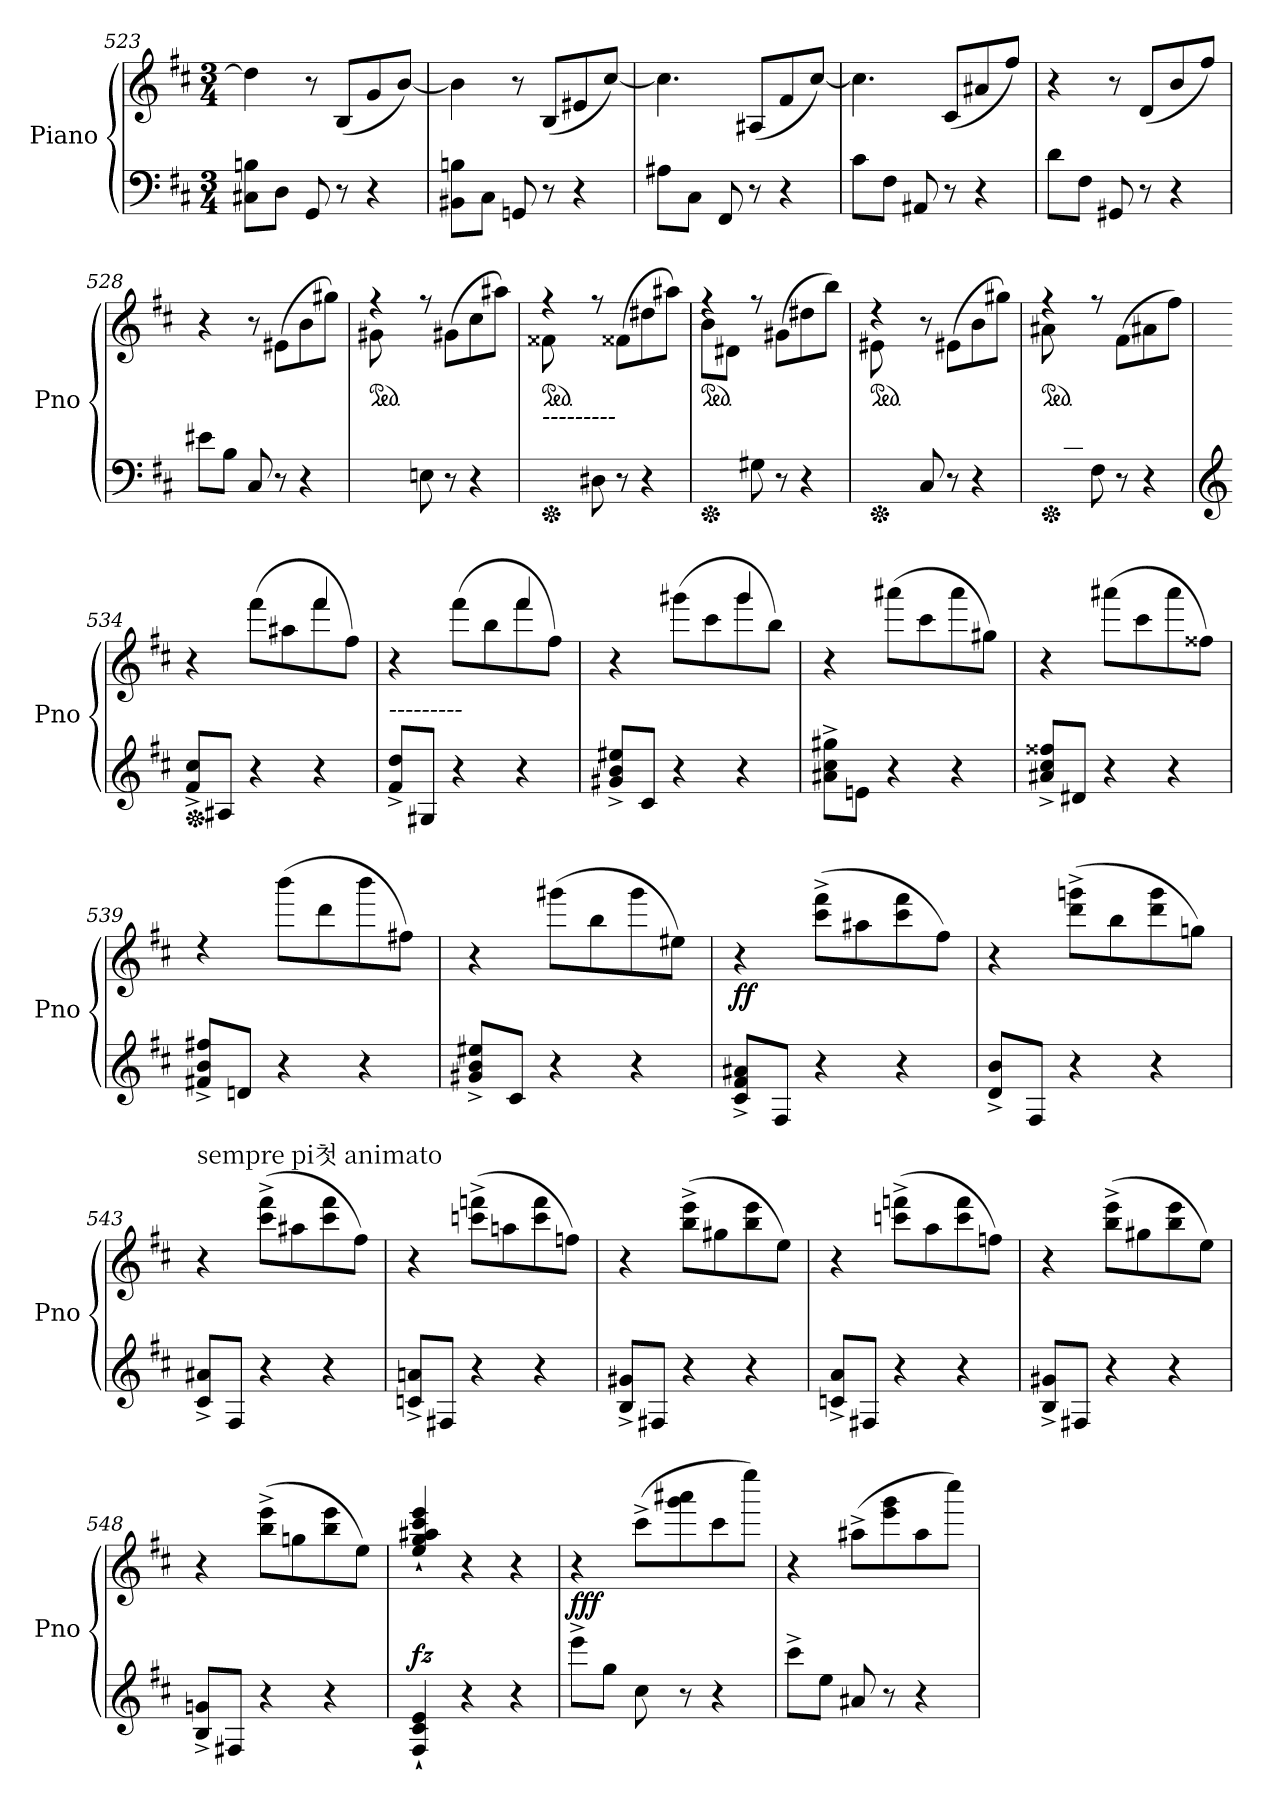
**kern	**kern	**dynam
*part1	*part1	*part1
*staff2	*staff1	*staff1/2
*I"Piano	*	*
*I'Pno	*	*
*clefF4	*clefG2	*
*k[f#c#]	*k[f#c#]	*
*M3/4	*M3/4	*
=523	=523	=523
8C#X\ 8Bn\L	4ddn\]	.
8D\J	.	.
8GG/	8r	.
8r	(8B/L	.
4r	8g/	.
.	[8b/J)	.
=524	=524	=524
8BB#X\ 8Bn\L	4b\]	.
8C#\J	.	.
8GGn/	8r	.
8r	(8B/L	.
4r	8e#X/	.
.	[8cc#/J)	.
!!LO:LB:g=z
=525	=525	=525
!	!	!LO:DY:b
8A#X\L	4.cc#\]	other-dynamics
8C#\J	.	.
8FF#/	.	.
8r	(8A#X/L	.
4r	8f#/	.
.	[8cc#/J)	.
=526	=526	=526
8c#\L	4.cc#\]	.
8F#\J	.	.
8AA#X/	.	.
8r	(8c#/L	.
4r	8a#X/	.
.	8ff#/J)	.
=527	=527	=527
8d\L	4r	.
8F#\J	.	.
8GG#X/	8r	.
8r	(8d/L	.
4r	8b/	.
.	8ff#/J)	.
=528	=528	=528
8e#X\L	4r	.
8B\J	.	.
8C#/	8r	.
8r	(8e#X\L	.
4r	8b\	.
.	8gg#X\J)	.
=529	=529	=529
*	*^	*
*	*ped	*	*
8ryy	4rff	(8g#X\L	.
8A#X/J	.	2ryy	.
8En\)	8rff	.	.
8r	(8g#X\L	.	.
4r	8cc#\	.	.
.	8aa#X\J)	8ryy	.
!!LO:LB:g=z	!!
=530	=530	=530	=530
*Xped	*	*	*
*	*ped	*	*
!LO:TX:a:i:t=---------	!	!	!
8ryy	4rff	(8f##X\L	.
8A#X/J	.	2ryy	.
8D#X\)	8rff	.	.
8r	(8f##X\L	.	.
4r	8dd#X\	.	.
.	8aa#X\J)	8ryy	.
=531	=531	=531	=531
*Xped	*	*	*
*	*ped	*	*
4ryy	4rff	(8b\L	.
.	.	8d#X\J	.
8G#X\)	8rff	2ryy	.
8r	(8g#X\L	.	.
4r	8dd#X\	.	.
.	8bb\J)	.	.
=532	=532	=532	=532
*Xped	*	*	*
*	*ped	*	*
8ryy	4r	(8e#X\L	.
8B/J	.	2ryy	.
8C#/)	8r	.	.
8r	(8e#X\L	.	.
4r	8b\	.	.
.	8gg#X\J)	8ryy	.
=533	=533	=533	=533
*Xped	*	*	*
*	*ped	*	*
8ryy	4rff	(8a#X\L	.
8c#/J	.	2ryy	.
8F#\)	8rff	.	.
8r	(8f#\L	.	.
4r	8a#X\	.	.
.	8ff#\J)	8ryy	.
=534	=534	=534	=534
*clefG2	*	*	*
*Xped	*	*	*
8f#/^ 8cc#/^L	4r	2ryy	.
8A#X/J	.	.	.
4r	(>8fff#\L	.	.
.	8aa#X\	.	.
4r	8fff#\	4fff#/	.
.	8ff#\J)	.	.
!!LO:LB:g=z	!!
=535	=535	=535	=535
!LO:TX:a:i:t=---------	!	!	!
8f#/^ 8dd/^L	4r	2ryy	.
8G#X/J	.	.	.
4r	(>8fff#\L	.	.
.	8bb\	.	.
4r	8fff#\	4fff#/	.
.	8ff#\J)	.	.
=536	=536	=536	=536
8g#X/^ 8b/^ 8ee#X/^L	4r	2ryy	.
8c#/J	.	.	.
4r	(>8ggg#X\L	.	.
.	8ccc#\	.	.
4r	8ggg#\	4ggg#/	.
.	8bb\J)	.	.
*	*v	*v	*
=537	=537	=537
8a#X\^ 8cc#\^ 8gg#X\^L	4r	.
8en\J	.	.
4r	(8aaa#X\L	.
.	8ccc#\	.
4r	8aaa#\	.
.	8gg#X\J)	.
=538	=538	=538
8a#X/^ 8cc#/^ 8ff##X/^L	4r	.
8d#X/J	.	.
4r	(8aaa#X\L	.
.	8ccc#\	.
4r	8aaa#\	.
.	8ff##X\J)	.
=539	=539	=539
8f#X/^ 8b/^ 8ff#X/^L	4rdd	.
8dn/J	.	.
4r	(8bbb\L	.
.	8ddd\	.
4r	8bbb\	.
.	8ff#X\J)	.
=540	=540	=540
8g#X/^ 8b/^ 8ee#X/^L	4r	.
8c#/J	.	.
4r	(8ggg#X\L	.
.	8bb\	.
4r	8ggg#\	.
.	8ee#X\J)	.
!!LO:LB:g=z
=541	=541	=541
!	!	!LO:DY:b
8c#/^ 8f#/^ 8a#X/^L	4r	ff
8F#/J	.	.
4r	(8ccc#\^ 8fff#\^L	.
.	8aa#X\	.
4r	8ccc#\ 8fff#\	.
.	8ff#\J)	.
=542	=542	=542
8d/^ 8b/^L	4r	.
8F#/J	.	.
4r	(8ddd\^ 8gggn\^L	.
.	8bb\	.
4r	8ddd\ 8ggg\	.
.	8ggn\J)	.
=543	=543	=543
!	!LO:TX:a:i:t=sempre   pi첫   animato	!
8c#/^ 8a#X/^L	4r	.
8F#/J	.	.
4r	(8ccc#\^ 8fff#\^L	.
.	8aa#X\	.
4r	8ccc#\ 8fff#\	.
.	8ff#\J)	.
=544	=544	=544
8cn/^ 8an/^L	4r	.
8F#X/J	.	.
4r	(8cccn\^ 8fffn\^L	.
.	8aan\	.
4r	8ccc\ 8fff\	.
.	8ffn\J)	.
=545	=545	=545
8B/^ 8g#X/^L	4r	.
8F#X/J	.	.
4r	(8bb\^ 8eee\^L	.
.	8gg#X\	.
4r	8bb\ 8eee\	.
.	8ee\J)	.
=546	=546	=546
8cn/^ 8a/^L	4r	.
8F#X/J	.	.
4r	(8cccn\^ 8fffn\^L	.
.	8aa\	.
4r	8ccc\ 8fff\	.
.	8ffn\J)	.
!!LO:PB:g=z
=547	=547	=547
8B/^ 8g#X/^L	4r	.
8F#X/J	.	.
4r	(8bb\^ 8eee\^L	.
.	8gg#X\	.
4r	8bb\ 8eee\	.
.	8ee\J)	.
=548	=548	=548
8B/^ 8gn/^L	4r	.
8F#X/J	.	.
4r	(8bb\^ 8eee\^L	.
.	8ggn\	.
4r	8bb\ 8eee\	.
.	8ee\J)	.
=549	=549	=549
!	!	!LO:DY:a=2
4F#/` 4c#/` 4e/`	4ee/` 4gg/` 4aa#X/` 4ccc#/` 4eee/`	fz
4r	4r	.
4r	4r	.
=550	=550	=550
!	!	!LO:DY:a=2
8eee^\L	4r	fff
8gg\J	.	.
8cc#\	(8ccc#^\L	.
8r	8ggg\ 8aaa#X\	.
4r	8ccc#\	.
.	8eeee\J)	.
=551	=551	=551
8ccc#^\L	4r	.
8ee\J	.	.
8a#X/	(8aa#X^\L	.
8r	8eee\ 8ggg\	.
4r	8aa#\	.
.	8cccc#\J)	.
=	=	=
*-	*-	*-
